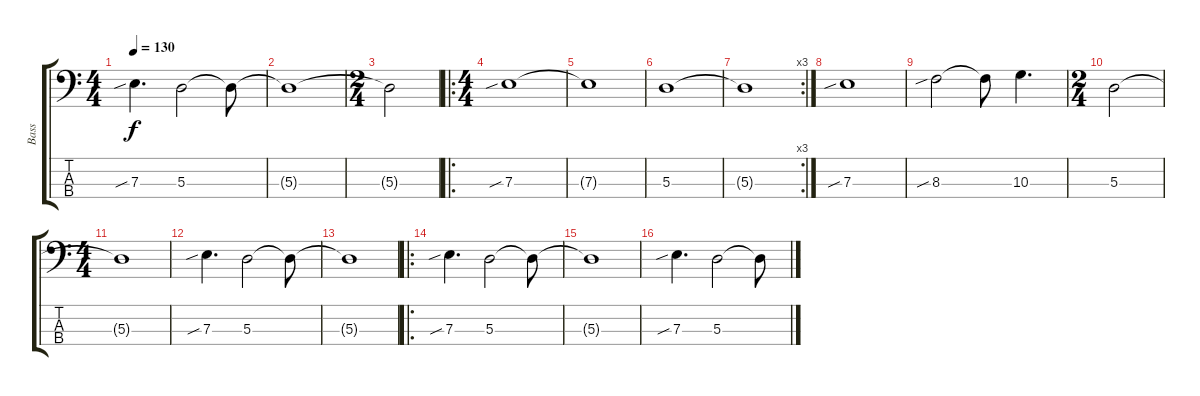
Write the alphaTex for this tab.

\track ("Bass" "Bass") {instrument electricbassfinger}
\staff {score tabs}
\tuning (G2 D2 A1 E1) {hide}
\ts (4 4)
\tempo 130
\clef f4
\ks c
7.3{sib}.4{d dy f} 5.3.2 5.3{t}.8 |
5.3{t}.1 |
\ts (2 4)
5.3{t}.2 |
\ro
\ts (4 4)
7.3{sib}.1 |
7.3{t}.1 |
5.3.1 |
\rc 3
5.3{t}.1 |
7.3{sib}.1 |
8.3{sib}.2 8.3{t}.8 10.3.4{d} |
\ts (2 4)
5.3.2 |
\ts (4 4)
5.3{t}.1 |
7.3{sib}.4{d} 5.3.2 5.3{t}.8 |
5.3{t}.1 |
\ro
7.3{sib}.4{d} 5.3.2 5.3{t}.8 |
5.3{t}.1 |
7.3{sib}.4{d} 5.3.2 5.3{t}.8
